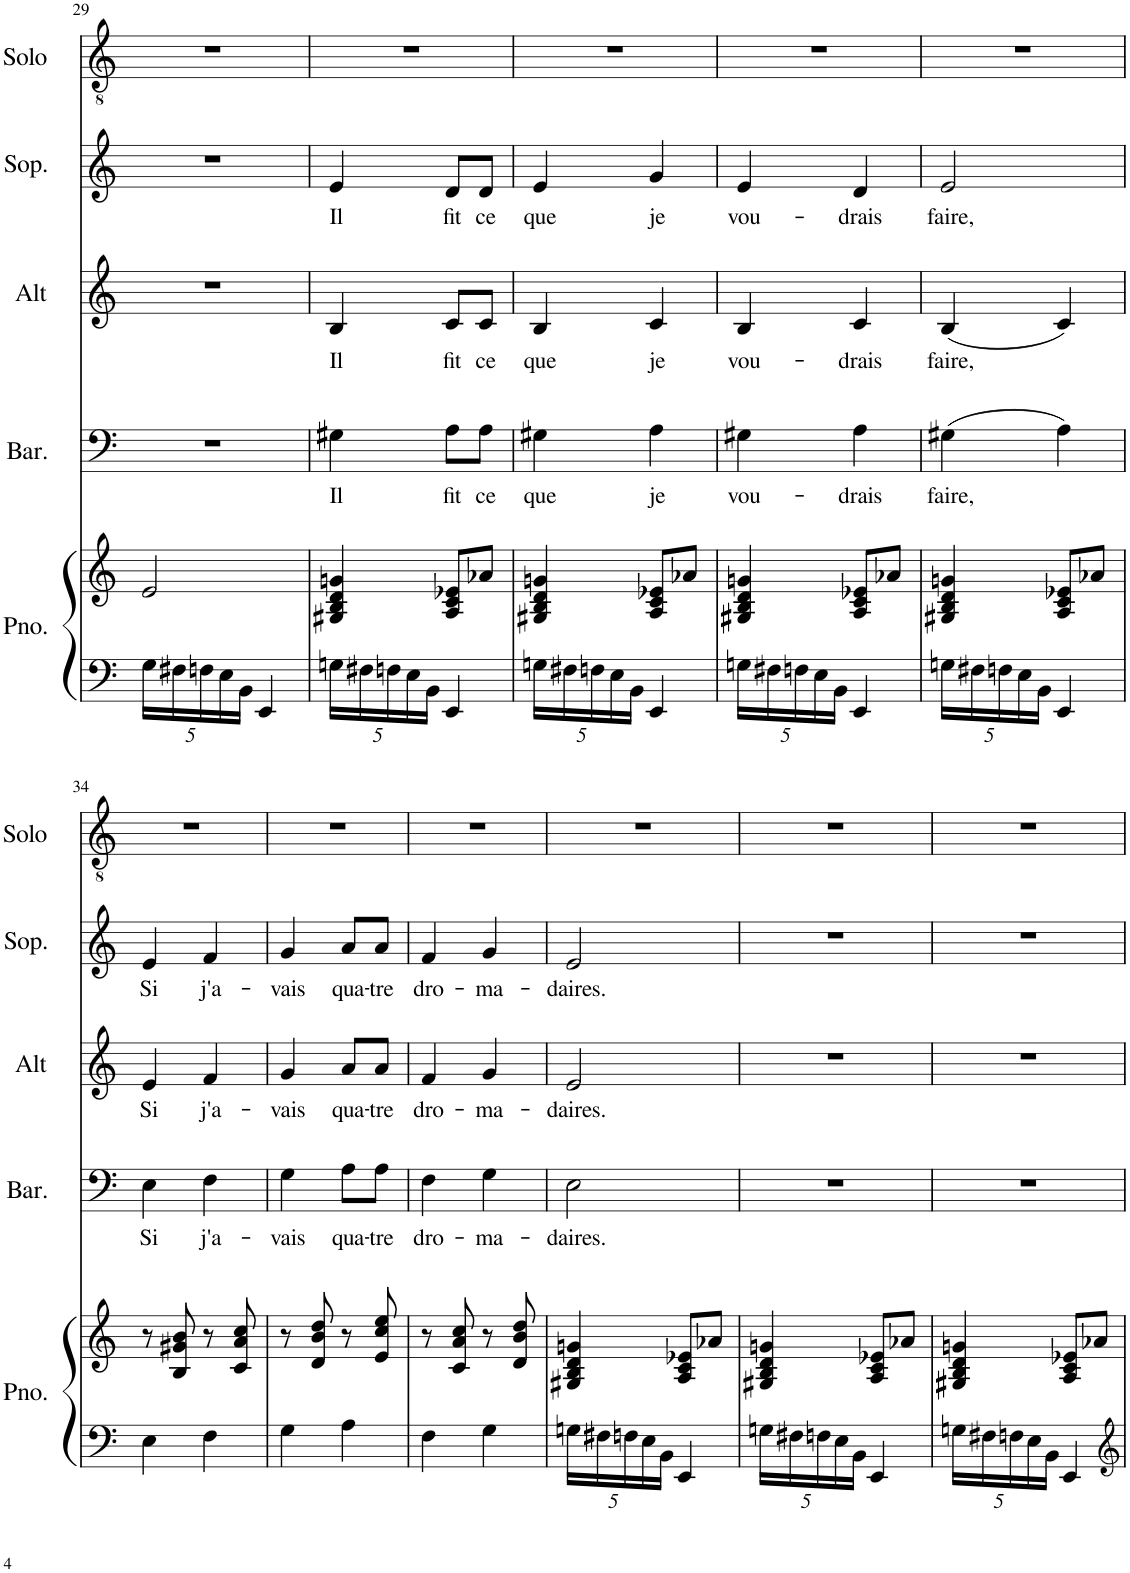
**kern	**kern	**kern	**text	**kern	**text	**kern	**text	**kern
*part5	*part5	*part4	*part4	*part3	*part3	*part2	*part2	*part1
*staff6	*staff5	*staff4	*staff4	*staff3	*staff3	*staff2	*staff2	*staff1
*I"Piano	*	*I"Bariton	*	*I"Alt	*	*I"Sopraan	*	*I"Solo
*I'Pno.	*	*I'Bar.	*	*I'Alt	*	*I'Sop.	*	*I'Solo
!!LO:PB:g=z
*clefF4	*clefG2	*clefF4	*	*clefG2	*	*clefG2	*	*clefGv2
*	*	*	*	*Trd4c7	*	*	*	*Trd4c7
*k[]	*k[]	*k[]	*	*k[]	*	*k[]	*	*k[]
*M2/4	*M2/4	*M2/4	*	*M2/4	*	*M2/4	*	*M2/4
*Xbrackettup	*	*	*	*	*	*	*	*
=29	=29	=29	=29	=29	=29	=29	=29	=29
20G\LL	2e/	2r	.	2r	.	2r	.	2r
20F#X\	.	.	.	.	.	.	.	.
20Fn\	.	.	.	.	.	.	.	.
20E\	.	.	.	.	.	.	.	.
20BB\JJ	.	.	.	.	.	.	.	.
4EE/	.	.	.	.	.	.	.	.
=30	=30	=30	=30	=30	=30	=30	=30	=30
!	!	!	!LO:LY:b	!	!LO:LY:b	!	!LO:LY:b	!
20Gn\LL	4G#X/ 4B/ 4d/ 4gn/	4G#X\	Il	4B/	Il	4e/	Il	2r
20F#X\	.	.	.	.	.	.	.	.
20Fn\	.	.	.	.	.	.	.	.
20E\	.	.	.	.	.	.	.	.
20BB\JJ	.	.	.	.	.	.	.	.
!	!	!	!LO:LY:b	!	!LO:LY:b	!	!LO:LY:b	!
4EE/	8A/ 8c/ 8e-X/L	8A\L	fit	8c/L	fit	8d/L	fit	.
!	!	!	!LO:LY:b	!	!LO:LY:b	!	!LO:LY:b	!
.	8a-X/J	8A\J	ce	8c/J	ce	8d/J	ce	.
=31	=31	=31	=31	=31	=31	=31	=31	=31
!	!	!	!LO:LY:b	!	!LO:LY:b	!	!LO:LY:b	!
20Gn\LL	4G#X/ 4B/ 4d/ 4gn/	4G#X\	que	4B/	que	4e/	que	2r
20F#X\	.	.	.	.	.	.	.	.
20Fn\	.	.	.	.	.	.	.	.
20E\	.	.	.	.	.	.	.	.
20BB\JJ	.	.	.	.	.	.	.	.
!	!	!	!LO:LY:b	!	!LO:LY:b	!	!LO:LY:b	!
4EE/	8A/ 8c/ 8e-X/L	4A\	je	4c/	je	4g/	je	.
.	8a-X/J	.	.	.	.	.	.	.
=32	=32	=32	=32	=32	=32	=32	=32	=32
!	!	!	!LO:LY:b	!	!LO:LY:b	!	!LO:LY:b	!
20Gn\LL	4G#X/ 4B/ 4d/ 4gn/	4G#X\	vou-	4B/	vou-	4e/	vou-	2r
20F#X\	.	.	.	.	.	.	.	.
20Fn\	.	.	.	.	.	.	.	.
20E\	.	.	.	.	.	.	.	.
20BB\JJ	.	.	.	.	.	.	.	.
!	!	!	!LO:LY:b	!	!LO:LY:b	!	!LO:LY:b	!
4EE/	8A/ 8c/ 8e-X/L	4A\	-drais	4c/	-drais	4d/	-drais	.
.	8a-X/J	.	.	.	.	.	.	.
=33	=33	=33	=33	=33	=33	=33	=33	=33
!	!	!	!LO:LY:b	!	!LO:LY:b	!	!LO:LY:b	!
20Gn\LL	4G#X/ 4B/ 4d/ 4gn/	(4G#X\	faire,	(4B/	faire,	2e/	faire,	2r
20F#X\	.	.	.	.	.	.	.	.
20Fn\	.	.	.	.	.	.	.	.
20E\	.	.	.	.	.	.	.	.
20BB\JJ	.	.	.	.	.	.	.	.
4EE/	8A/ 8c/ 8e-X/L	4A\)	.	4c/)	.	.	.	.
.	8a-X/J	.	.	.	.	.	.	.
!!LO:LB:g=z
=34	=34	=34	=34	=34	=34	=34	=34	=34
!	!	!	!LO:LY:b	!	!LO:LY:b	!	!LO:LY:b	!
4E\	8r	4E\	Si	4e/	Si	4e/	Si	2r
.	8B/ 8g#X/ 8b/	.	.	.	.	.	.	.
!	!	!	!LO:LY:b	!	!LO:LY:b	!	!LO:LY:b	!
4F\	8r	4F\	j'a-	4f/	j'a-	4f/	j'a-	.
.	8c/ 8a/ 8cc/	.	.	.	.	.	.	.
=35	=35	=35	=35	=35	=35	=35	=35	=35
!	!	!	!LO:LY:b	!	!LO:LY:b	!	!LO:LY:b	!
4G\	8r	4G\	-vais	4g/	-vais	4g/	-vais	2r
.	8d/ 8b/ 8dd/	.	.	.	.	.	.	.
!	!	!	!LO:LY:b	!	!LO:LY:b	!	!LO:LY:b	!
4A\	8r	8A\L	qua-	8a/L	qua-	8a/L	qua-	.
!	!	!	!LO:LY:b	!	!LO:LY:b	!	!LO:LY:b	!
.	8e/ 8cc/ 8ee/	8A\J	-tre	8a/J	-tre	8a/J	-tre	.
=36	=36	=36	=36	=36	=36	=36	=36	=36
!	!	!	!LO:LY:b	!	!LO:LY:b	!	!LO:LY:b	!
4F\	8r	4F\	dro-	4f/	dro-	4f/	dro-	2r
.	8c/ 8a/ 8cc/	.	.	.	.	.	.	.
!	!	!	!LO:LY:b	!	!LO:LY:b	!	!LO:LY:b	!
4G\	8r	4G\	-ma-	4g/	-ma-	4g/	-ma-	.
.	8d/ 8b/ 8dd/	.	.	.	.	.	.	.
=37	=37	=37	=37	=37	=37	=37	=37	=37
!	!	!	!LO:LY:b	!	!LO:LY:b	!	!LO:LY:b	!
20Gn\LL	4G#X/ 4B/ 4d/ 4gn/	2E\	-daires.	2e/	-daires.	2e/	-daires.	2r
20F#X\	.	.	.	.	.	.	.	.
20Fn\	.	.	.	.	.	.	.	.
20E\	.	.	.	.	.	.	.	.
20BB\JJ	.	.	.	.	.	.	.	.
4EE/	8A/ 8c/ 8e-X/L	.	.	.	.	.	.	.
.	8a-X/J	.	.	.	.	.	.	.
=38	=38	=38	=38	=38	=38	=38	=38	=38
20Gn\LL	4G#X/ 4B/ 4d/ 4gn/	2r	.	2r	.	2r	.	2r
20F#X\	.	.	.	.	.	.	.	.
20Fn\	.	.	.	.	.	.	.	.
20E\	.	.	.	.	.	.	.	.
20BB\JJ	.	.	.	.	.	.	.	.
4EE/	8A/ 8c/ 8e-X/L	.	.	.	.	.	.	.
.	8a-X/J	.	.	.	.	.	.	.
=39	=39	=39	=39	=39	=39	=39	=39	=39
20Gn\LL	4G#X/ 4B/ 4d/ 4gn/	2r	.	2r	.	2r	.	2r
20F#X\	.	.	.	.	.	.	.	.
20Fn\	.	.	.	.	.	.	.	.
20E\	.	.	.	.	.	.	.	.
20BB\JJ	.	.	.	.	.	.	.	.
4EE/	8A/ 8c/ 8e-X/L	.	.	.	.	.	.	.
.	8a-X/J	.	.	.	.	.	.	.
=	=	=	=	=	=	=	=	=
*-	*-	*-	*-	*-	*-	*-	*-	*-
